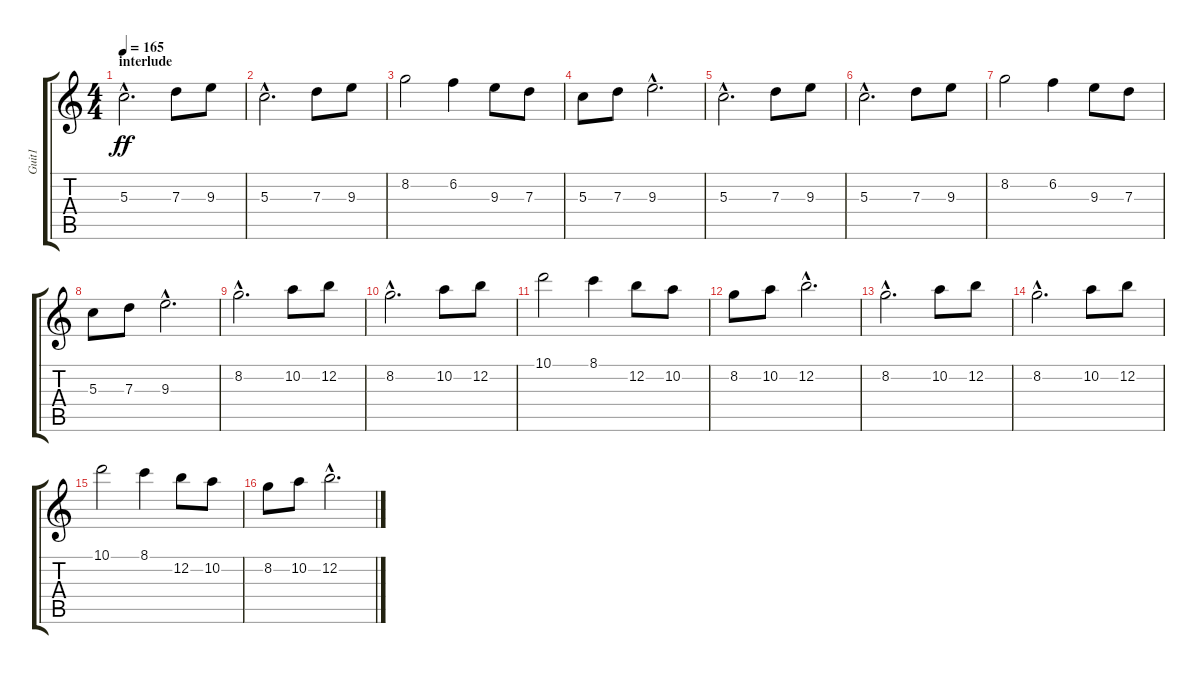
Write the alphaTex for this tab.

\track ("Guit1" "Guit1") {instrument overdrivenguitar}
\staff {score tabs}
\tuning (E4 B3 G3 D3 A2 E2) {hide}
\ts (4 4)
\section ("" "interlude")
\tempo 165
\clef g2
\ks c
5.3{hac}.2{d dy ff} 7.3.8 9.3.8 |
5.3{hac}.2{d} 7.3.8 9.3.8 |
8.2.2 6.2.4 9.3.8 7.3.8 |
5.3.8 7.3.8 9.3{hac}.2{d} |
5.3{hac}.2{d} 7.3.8 9.3.8 |
5.3{hac}.2{d} 7.3.8 9.3.8 |
8.2.2 6.2.4 9.3.8 7.3.8 |
5.3.8 7.3.8 9.3{hac}.2{d} |
8.2{hac}.2{d} 10.2.8 12.2.8 |
8.2{hac}.2{d} 10.2.8 12.2.8 |
10.1.2 8.1.4 12.2.8 10.2.8 |
8.2.8 10.2.8 12.2{hac}.2{d} |
8.2{hac}.2{d} 10.2.8 12.2.8 |
8.2{hac}.2{d} 10.2.8 12.2.8 |
10.1.2 8.1.4 12.2.8 10.2.8 |
8.2.8 10.2.8 12.2{hac}.2{d}
